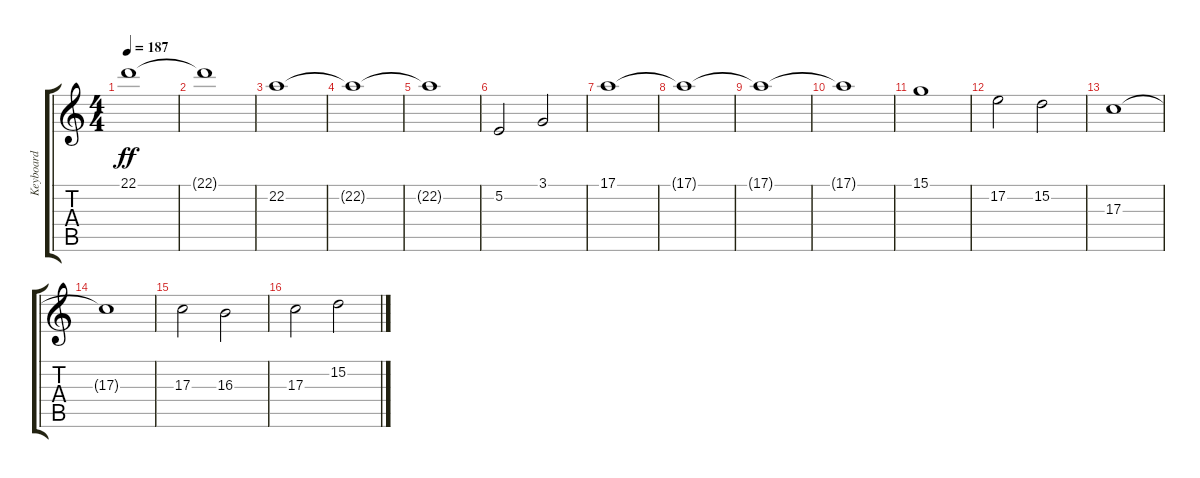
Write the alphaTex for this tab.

\track ("Keyboard" "Keyboard") {instrument acousticgrandpiano}
\staff {score tabs}
\tuning (E4 B3 G3 D3 A2 E2) {hide}
\ts (4 4)
\tempo 187
\clef g2
\ks c
22.1.1{dy ff} |
22.1{t}.1 |
22.2.1 |
22.2{t}.1 |
22.2{t}.1 |
5.2.2 3.1.2 |
17.1.1 |
17.1{t}.1 |
17.1{t}.1 |
17.1{t}.1 |
15.1.1 |
17.2.2 15.2.2 |
17.3.1 |
17.3{t}.1 |
17.3.2 16.3.2 |
17.3.2 15.2.2
